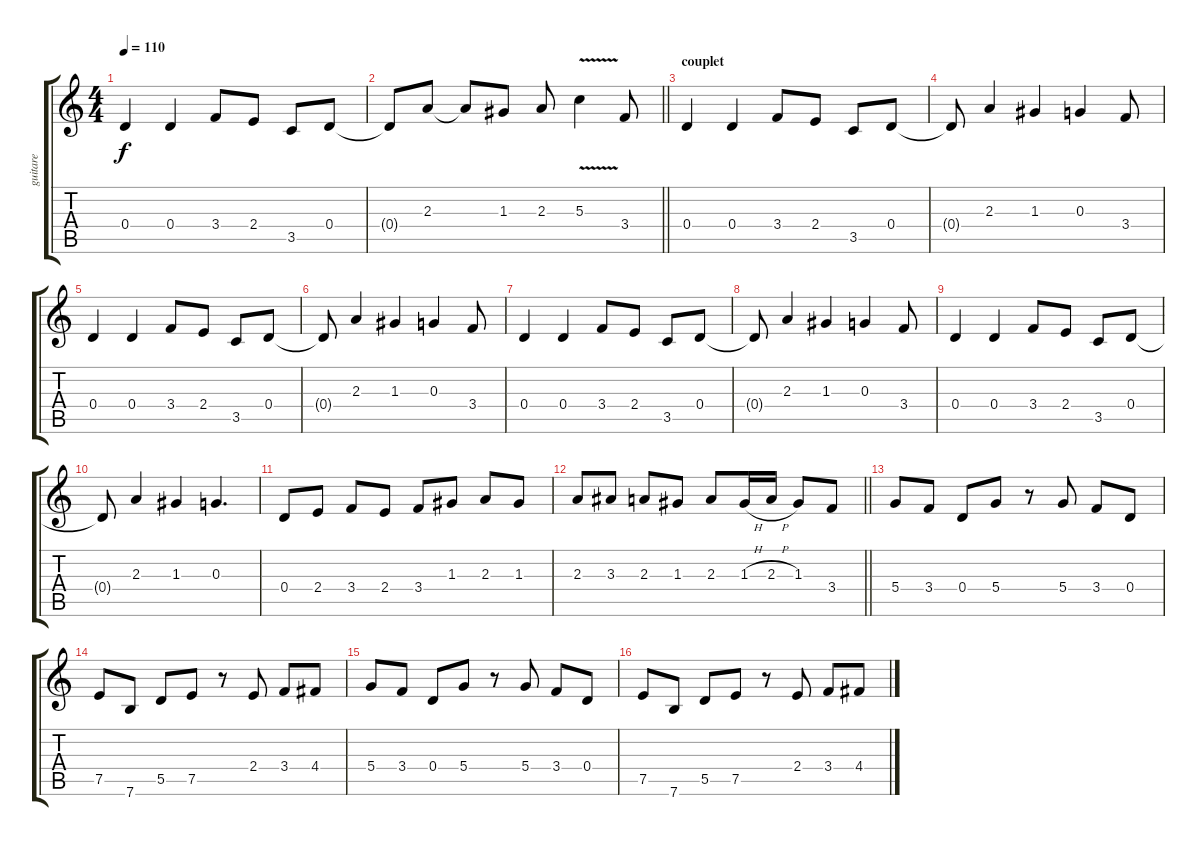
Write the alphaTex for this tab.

\track ("guitare" "guitare") {instrument distortionguitar}
\staff {score tabs}
\tuning (E4 B3 G3 D3 A2 E2) {hide}
\ts (4 4)
\tempo 110
\clef g2
\ks c
0.4.4{dy f} 0.4.4 3.4.8 2.4.8 3.5.8 0.4.8 |
\barLineRight lightlight
0.4{t}.8 2.3.8 2.3{t}.8 1.3.8 2.3.8 5.3{v}.4 3.4.8 |
\section ("" "couplet")
0.4.4 0.4.4 3.4.8 2.4.8 3.5.8 0.4.8 |
0.4{t}.8 2.3.4 1.3.4 0.3.4 3.4.8 |
0.4.4 0.4.4 3.4.8 2.4.8 3.5.8 0.4.8 |
0.4{t}.8 2.3.4 1.3.4 0.3.4 3.4.8 |
0.4.4 0.4.4 3.4.8 2.4.8 3.5.8 0.4.8 |
0.4{t}.8 2.3.4 1.3.4 0.3.4 3.4.8 |
0.4.4 0.4.4 3.4.8 2.4.8 3.5.8 0.4.8 |
0.4{t}.8 2.3.4 1.3.4 0.3.4{d} |
0.4.8 2.4.8 3.4.8 2.4.8 3.4.8 1.3.8 2.3.8 1.3.8 |
\barLineRight lightlight
2.3.8 3.3.8 2.3.8 1.3.8 2.3.8 1.3{h}.16 2.3{h}.16 1.3.8 3.4.8 |
5.4.8 3.4.8 0.4.8 5.4.8 r.8 5.4.8 3.4.8 0.4.8 |
7.5.8 7.6.8 5.5.8 7.5.8 r.8 2.4.8 3.4.8 4.4.8 |
5.4.8 3.4.8 0.4.8 5.4.8 r.8 5.4.8 3.4.8 0.4.8 |
7.5.8 7.6.8 5.5.8 7.5.8 r.8 2.4.8 3.4.8 4.4.8
